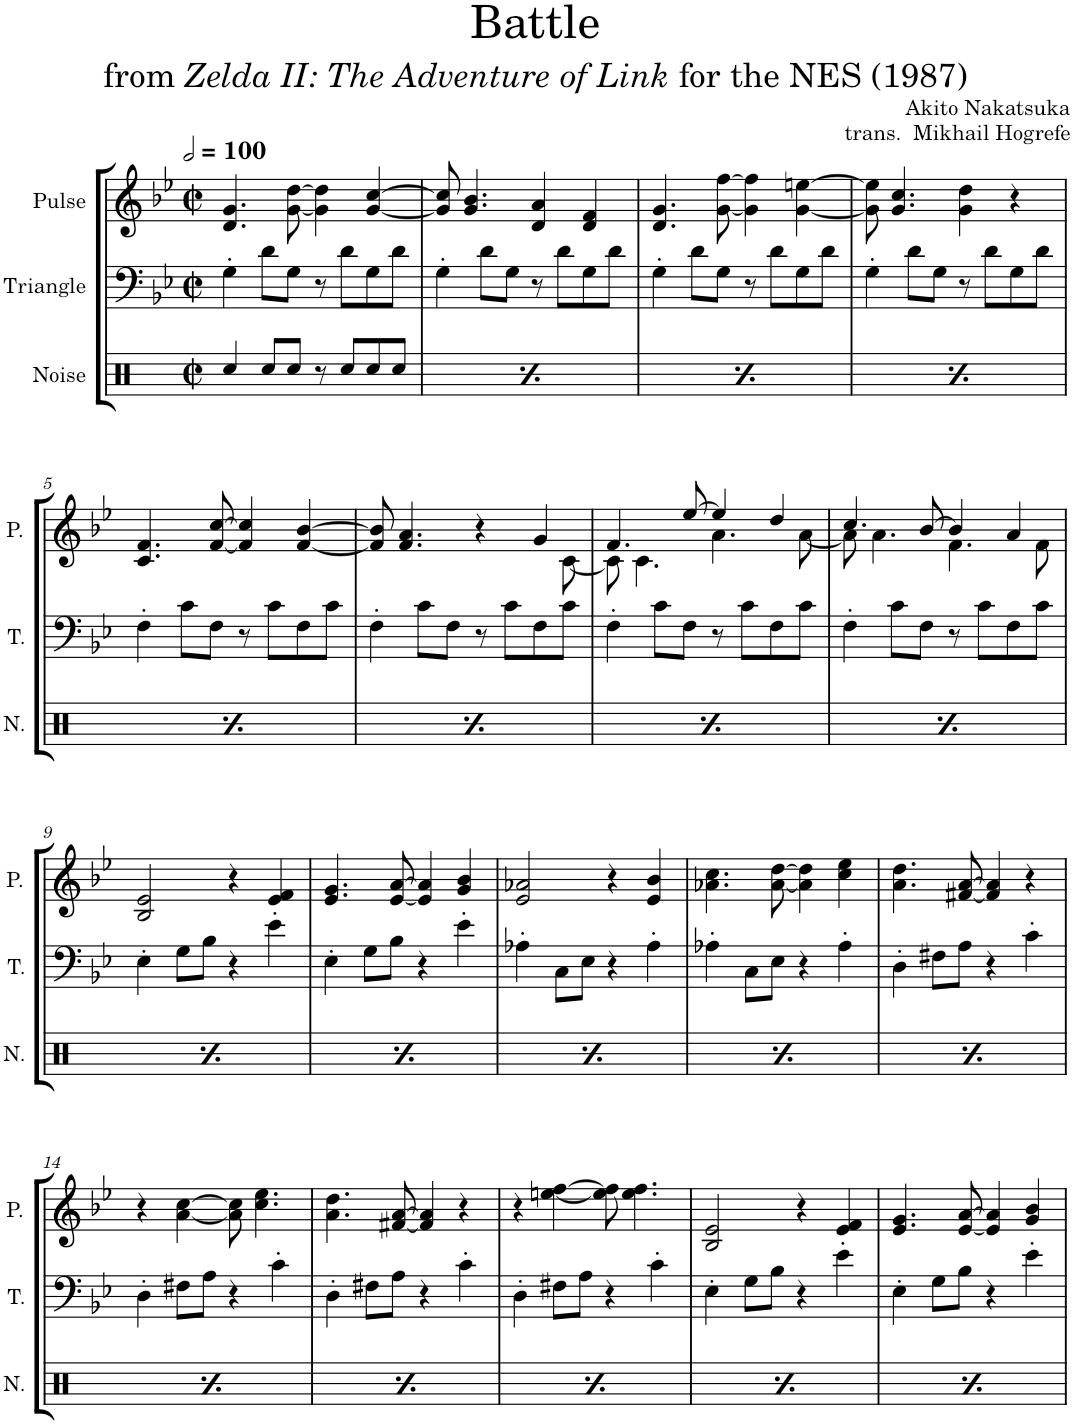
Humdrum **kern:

**kern	**kern	**kern
*part3	*part2	*part1
*staff3	*staff2	*staff1
*I"Noise	*I"Triangle	*I"Pulse
*I'N.	*I'T.	*I'P.
*clefX	*clefF4	*clefG2
*k[]	*k[b-e-]	*k[b-e-]
*M2/2	*M2/2	*M2/2
*met(c|)	*met(c|)	*met(c|)
*MM200	*MM200	*MM200
=1	=1	=1
4Rcc/	4G'\	4.d/ 4.g/
8Rcc/L	8d\L	.
8Rcc/J	8G\J	[8g\ [8dd\
8r	8r	4g\] 4dd\]
8Rcc/L	8d\L	.
8Rcc/	8G\	[4g/ [4cc/
8Rcc/J	8d\J	.
=2	=2	=2
4Rcc/	4G'\	8g/] 8cc/]
.	.	4.g/ 4.b-/
8Rcc/L	8d\L	.
8Rcc/J	8G\J	.
8r	8r	4d/ 4a/
8Rcc/L	8d\L	.
8Rcc/	8G\	4d/ 4f/
8Rcc/J	8d\J	.
=3	=3	=3
4Rcc/	4G'\	4.d/ 4.g/
8Rcc/L	8d\L	.
8Rcc/J	8G\J	[8g\ [8ff\
8r	8r	4g\] 4ff\]
8Rcc/L	8d\L	.
8Rcc/	8G\	[4g\ [4een\
8Rcc/J	8d\J	.
=4	=4	=4
4Rcc/	4G'\	8g\] 8ee\]
.	.	4.g/ 4.cc/
8Rcc/L	8d\L	.
8Rcc/J	8G\J	.
8r	8r	4g\ 4dd\
8Rcc/L	8d\L	.
8Rcc/	8G\	4r
8Rcc/J	8d\J	.
!!LO:LB:g=z
=5	=5	=5
4Rcc/	4F'\	4.c/ 4.f/
8Rcc/L	8c\L	.
8Rcc/J	8F\J	[8f/ [8cc/
8r	8r	4f/] 4cc/]
8Rcc/L	8c\L	.
8Rcc/	8F\	[4f/ [4b-/
8Rcc/J	8c\J	.
=6	=6	=6
*	*	*^
4Rcc/	4F'\	8f/] 8b-/]	2..ryy
.	.	4.f/ 4.a/	.
8Rcc/L	8c\L	.	.
8Rcc/J	8F\J	.	.
8r	8r	4r	.
8Rcc/L	8c\L	.	.
8Rcc/	8F\	4g/	.
8Rcc/J	8c\J	.	[8c\
=7	=7	=7	=7
4Rcc/	4F'\	4.f/	8c\]
.	.	.	4.c\
8Rcc/L	8c\L	.	.
8Rcc/J	8F\J	[8ee-/	.
8r	8r	4ee-/]	4.a\
8Rcc/L	8c\L	.	.
8Rcc/	8F\	4dd/	.
8Rcc/J	8c\J	.	[8a\
=8	=8	=8	=8
4Rcc/	4F'\	4.cc/	8a\]
.	.	.	4.a\
8Rcc/L	8c\L	.	.
8Rcc/J	8F\J	[8b-/	.
8r	8r	4b-/]	4.f\
8Rcc/L	8c\L	.	.
8Rcc/	8F\	4a/	.
8Rcc/J	8c\J	.	8f\
*	*	*v	*v
!!LO:LB:g=z
=9	=9	=9
4Rcc/	4E-'\	2B-/ 2e-/
8Rcc/L	8G\L	.
8Rcc/J	8B-\J	.
8r	4r	4r
8Rcc/L	.	.
8Rcc/	4e-'\	4e-/ 4f/
8Rcc/J	.	.
=10	=10	=10
4Rcc/	4E-'\	4.e-/ 4.g/
8Rcc/L	8G\L	.
8Rcc/J	8B-\J	[8e-/ [8a/
8r	4r	4e-/] 4a/]
8Rcc/L	.	.
8Rcc/	4e-'\	4g/ 4b-/
8Rcc/J	.	.
=11	=11	=11
4Rcc/	4A-X'\	2e-/ 2a-X/
8Rcc/L	8C\L	.
8Rcc/J	8E-\J	.
8r	4r	4r
8Rcc/L	.	.
8Rcc/	4A-'\	4e-/ 4b-/
8Rcc/J	.	.
=12	=12	=12
4Rcc/	4A-X'\	4.a-X\ 4.cc\
8Rcc/L	8C\L	.
8Rcc/J	8E-\J	[8a-\ [8dd\
8r	4r	4a-\] 4dd\]
8Rcc/L	.	.
8Rcc/	4A-'\	4cc\ 4ee-\
8Rcc/J	.	.
=13	=13	=13
4Rcc/	4D'\	4.a\ 4.dd\
8Rcc/L	8F#X\L	.
8Rcc/J	8A\J	[8f#X/ [8a/
8r	4r	4f#/] 4a/]
8Rcc/L	.	.
8Rcc/	4c'\	4r
8Rcc/J	.	.
!!LO:LB:g=z
=14	=14	=14
4Rcc/	4D'\	4r
8Rcc/L	8F#X\L	[4a\ [4cc\
8Rcc/J	8A\J	.
8r	4r	8a\] 8cc\]
8Rcc/L	.	4.cc\ 4.ee-\
8Rcc/	4c'\	.
8Rcc/J	.	.
=15	=15	=15
4Rcc/	4D'\	4.a\ 4.dd\
8Rcc/L	8F#X\L	.
8Rcc/J	8A\J	[8f#X/ [8a/
8r	4r	4f#/] 4a/]
8Rcc/L	.	.
8Rcc/	4c'\	4r
8Rcc/J	.	.
=16	=16	=16
4Rcc/	4D'\	4r
8Rcc/L	8F#X\L	[4een\ [4ff\
8Rcc/J	8A\J	.
8r	4r	8ee\] 8ff\]
8Rcc/L	.	4.ee\ 4.ff\
8Rcc/	4c'\	.
8Rcc/J	.	.
=17	=17	=17
4Rcc/	4E-'\	2B-/ 2e-/
8Rcc/L	8G\L	.
8Rcc/J	8B-\J	.
8r	4r	4r
8Rcc/L	.	.
8Rcc/	4e-'\	4e-/ 4f/
8Rcc/J	.	.
=18	=18	=18
4Rcc/	4E-'\	4.e-/ 4.g/
8Rcc/L	8G\L	.
8Rcc/J	8B-\J	[8e-/ [8a/
8r	4r	4e-/] 4a/]
8Rcc/L	.	.
8Rcc/	4e-'\	4g/ 4b-/
8Rcc/J	.	.
=	=	=
*-	*-	*-
